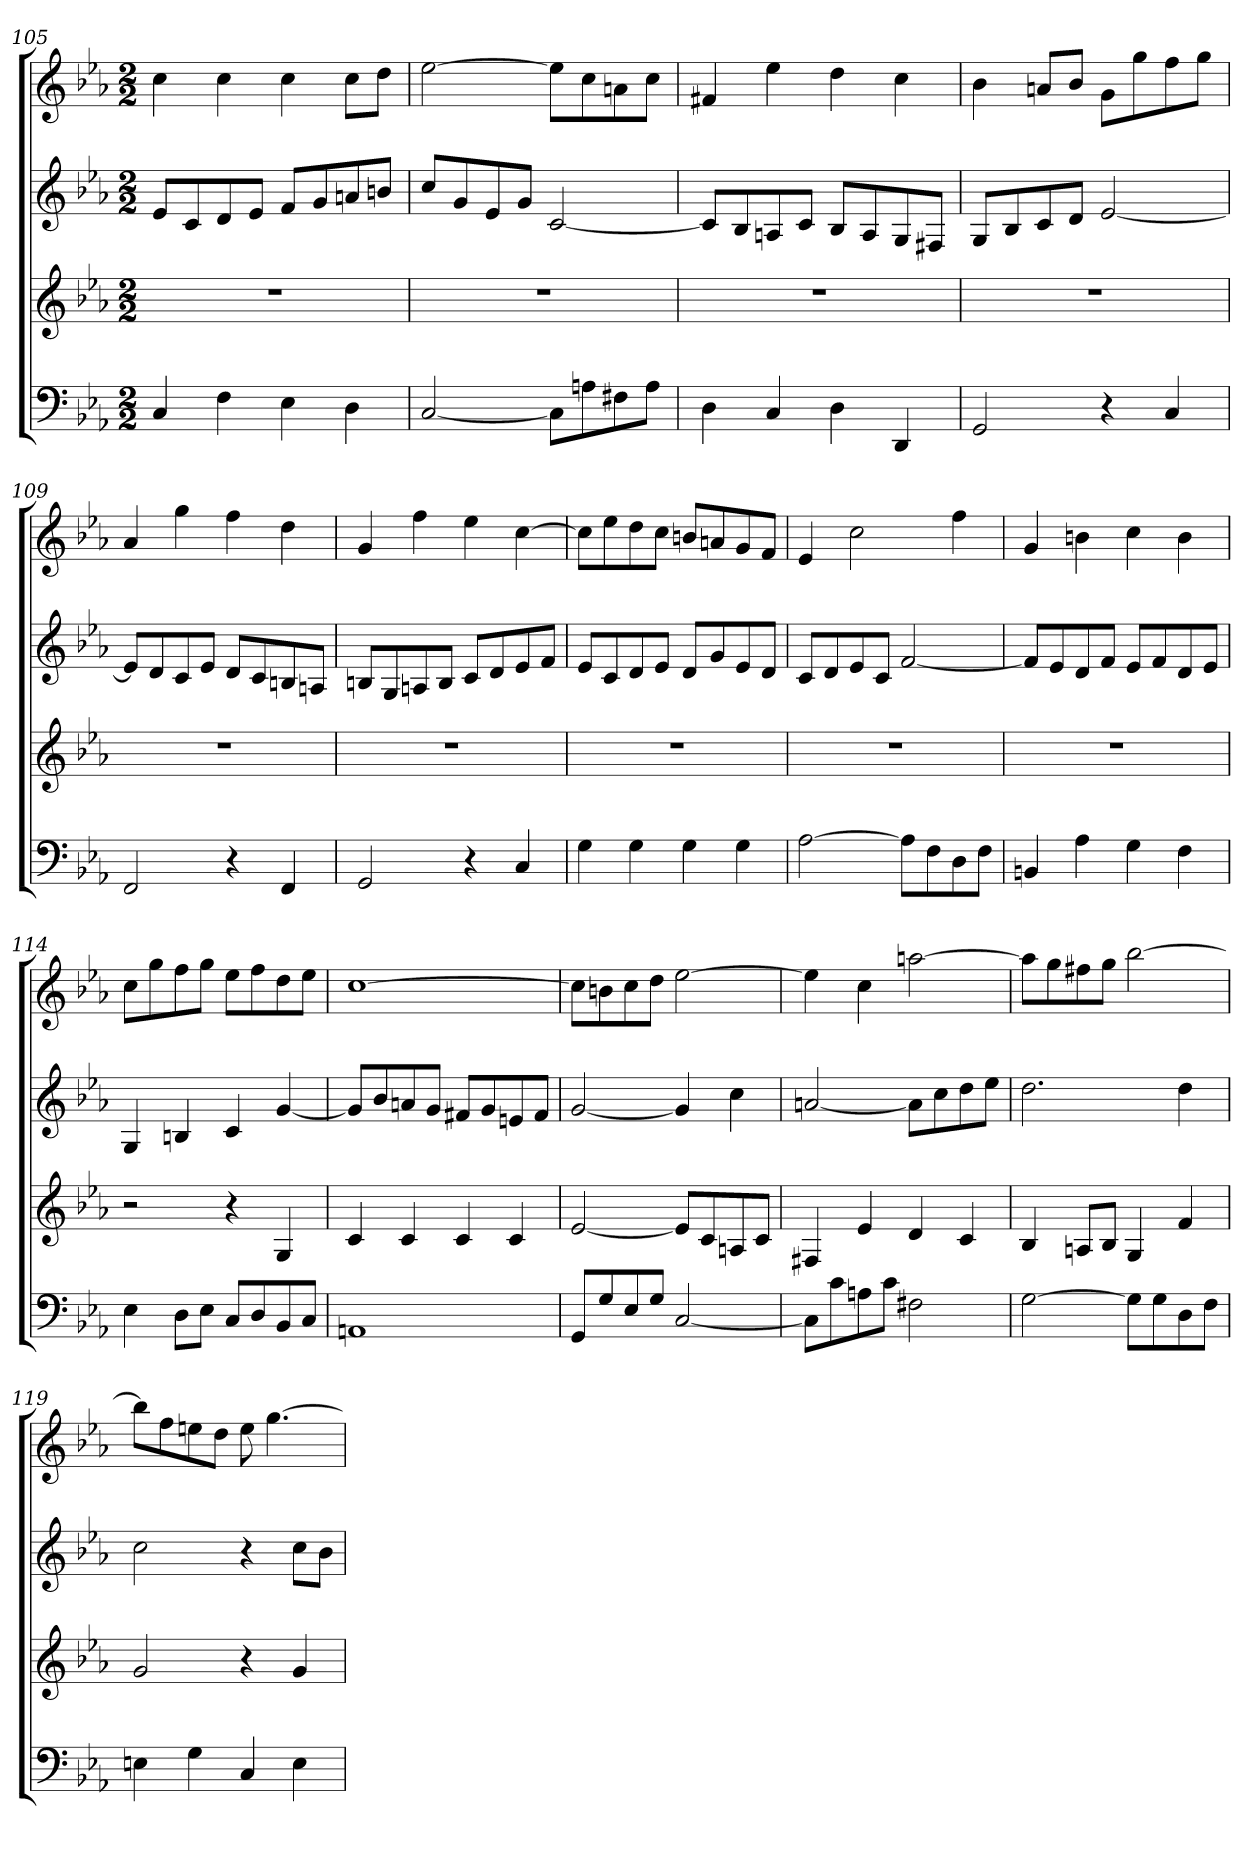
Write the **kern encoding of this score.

**kern	**kern	**kern	**kern
*part4	*part3	*part2	*part1
*staff4	*staff3	*staff2	*staff1
*k[b-e-a-]	*k[b-e-a-]	*k[b-e-a-]	*k[b-e-a-]
*M2/2	*M2/2	*M2/2	*M2/2
=105	=105	=105	=105
4C	1r	8e-L	4cc
.	.	8c	.
4F	.	8d	4cc
.	.	8e-J	.
4E-	.	8fL	4cc
.	.	8g	.
4D	.	8an	8ccL
.	.	8bnJ	8ddJ
=106	=106	=106	=106
[2C	1r	8ccL	[2ee-
.	.	8g	.
.	.	8e-	.
.	.	8gJ	.
8CL]	.	[2c	8ee-L]
8An	.	.	8cc
8F#X	.	.	8an
8AJ	.	.	8ccJ
=107	=107	=107	=107
4D	1r	8cL]	4f#X
.	.	8B-	.
4C	.	8An	4ee-
.	.	8cJ	.
4D	.	8B-L	4dd
.	.	8A	.
4DD	.	8G	4cc
.	.	8F#XJ	.
=108	=108	=108	=108
2GG	1r	8GL	4b-
.	.	8B-	.
.	.	8c	8anL
.	.	8dJ	8b-J
4r	.	[2e-	8gL
.	.	.	8gg
4C	.	.	8ff
.	.	.	8ggJ
=109	=109	=109	=109
2FF	1r	8e-L]	4a-
.	.	8d	.
.	.	8c	4gg
.	.	8e-J	.
4r	.	8dL	4ff
.	.	8c	.
4FF	.	8Bn	4dd
.	.	8AnJ	.
=110	=110	=110	=110
2GG	1r	8BnL	4g
.	.	8G	.
.	.	8An	4ff
.	.	8BJ	.
4r	.	8cL	4ee-
.	.	8d	.
4C	.	8e-	[4cc
.	.	8fJ	.
=111	=111	=111	=111
4G	1r	8e-L	8ccL]
.	.	8c	8ee-
4G	.	8d	8dd
.	.	8e-J	8ccJ
4G	.	8dL	8bnL
.	.	8g	8an
4G	.	8e-	8g
.	.	8dJ	8fJ
=112	=112	=112	=112
[2A-	1r	8cL	4e-
.	.	8d	.
.	.	8e-	2cc
.	.	8cJ	.
8A-L]	.	[2f	.
8F	.	.	.
8D	.	.	4ff
8FJ	.	.	.
=113	=113	=113	=113
4BBn	1r	8fL]	4g
.	.	8e-	.
4A-	.	8d	4bn
.	.	8fJ	.
4G	.	8e-L	4cc
.	.	8f	.
4F	.	8d	4b
.	.	8e-J	.
=114	=114	=114	=114
4E-	2r	4G	8ccL
.	.	.	8gg
8DL	.	4Bn	8ff
8E-J	.	.	8ggJ
8CL	4r	4c	8ee-L
8D	.	.	8ff
8BB-	4G	[4g	8dd
8CJ	.	.	8ee-J
=115	=115	=115	=115
1AAn	4c	8gL]	[1cc
.	.	8b-	.
.	4c	8an	.
.	.	8gJ	.
.	4c	8f#XL	.
.	.	8g	.
.	4c	8en	.
.	.	8f#J	.
=116	=116	=116	=116
8GGL	[2e-	[2g	8ccL]
8G	.	.	8bn
8E-	.	.	8cc
8GJ	.	.	8ddJ
[2C	8e-L]	4g]	[2ee-
.	8c	.	.
.	8An	4cc	.
.	8cJ	.	.
=117	=117	=117	=117
8CL]	4F#X	[2an	4ee-]
8c	.	.	.
8An	4e-	.	4cc
8cJ	.	.	.
2F#X	4d	8aL]	[2aan
.	.	8cc	.
.	4c	8dd	.
.	.	8ee-J	.
=118	=118	=118	=118
[2G	4B-	2.dd	8aaL]
.	.	.	8gg
.	8AnL	.	8ff#X
.	8B-J	.	8ggJ
8GL]	4G	.	[2bb-
8G	.	.	.
8D	4f	4dd	.
8FJ	.	.	.
=119	=119	=119	=119
4En	2g	2cc	8bb-L]
.	.	.	8ff
4G	.	.	8een
.	.	.	8ddJ
4C	4r	4r	8ee
.	.	.	[4.gg
4E	4g	8ccL	.
.	.	8b-J	.
=	=	=	=
*-	*-	*-	*-
